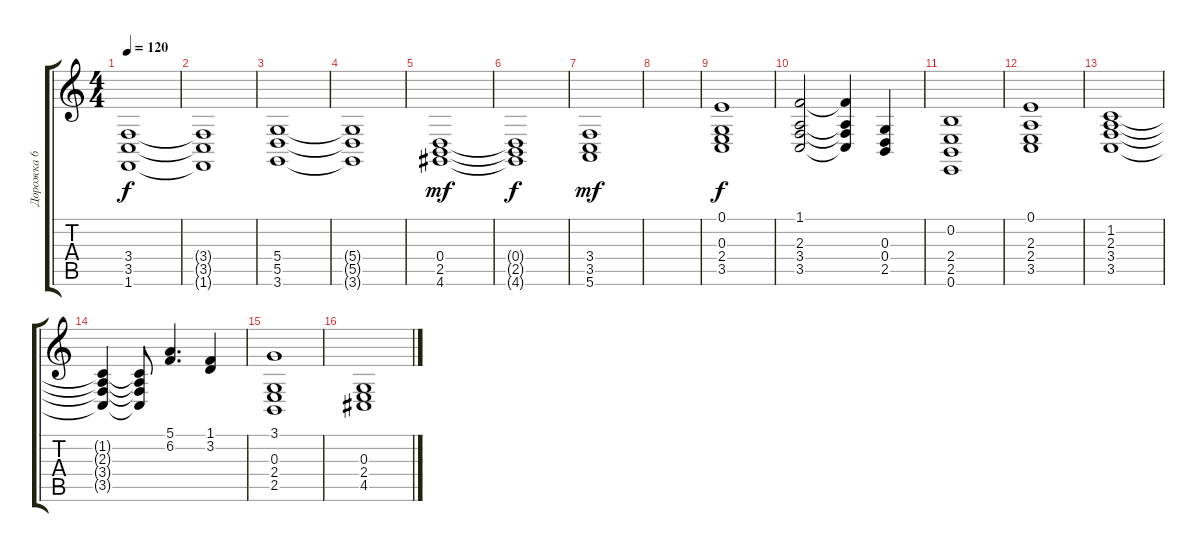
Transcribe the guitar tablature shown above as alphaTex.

\track ("Дорожка 6" "Дорожка 6") {instrument stringensemble1}
\staff {score tabs}
\tuning (E4 B3 G3 D3 A2 E2) {hide}
\ts (4 4)
\tempo 120
\clef g2
\ks c
(3.4 3.5 1.6).1{dy f} |
(3.4{t} 3.5{t} 1.6{t}).1 |
(5.4 5.5 3.6).1 |
(5.4{t} 5.5{t} 3.6{t}).1 |
(0.4 2.5 4.6).1{dy mf} |
(0.4{t} 2.5{t} 4.6{t}).1{dy f} |
(3.4 3.5 5.6).1{dy mf} |
|
(0.1 0.3 2.4 3.5).1{dy f} |
(1.1 2.3 3.4 3.5).2 (1.1{t} 2.3{t} 3.4{t} 3.5{t}).4 (0.3 0.4 2.5).4 |
(0.2 2.4 2.5 0.6).1 |
(0.1 2.3 2.4 3.5).1 |
(1.2 2.3 3.4 3.5).1 |
(1.2{t} 2.3{t} 3.4{t} 3.5{t}).4 (1.2{t} 2.3{t} 3.4{t} 3.5{t}).8 (5.1 6.2).4{d} (1.1 3.2).4 |
(3.1 0.3 2.4 2.5).1 |
(0.3 2.4 4.5).1
